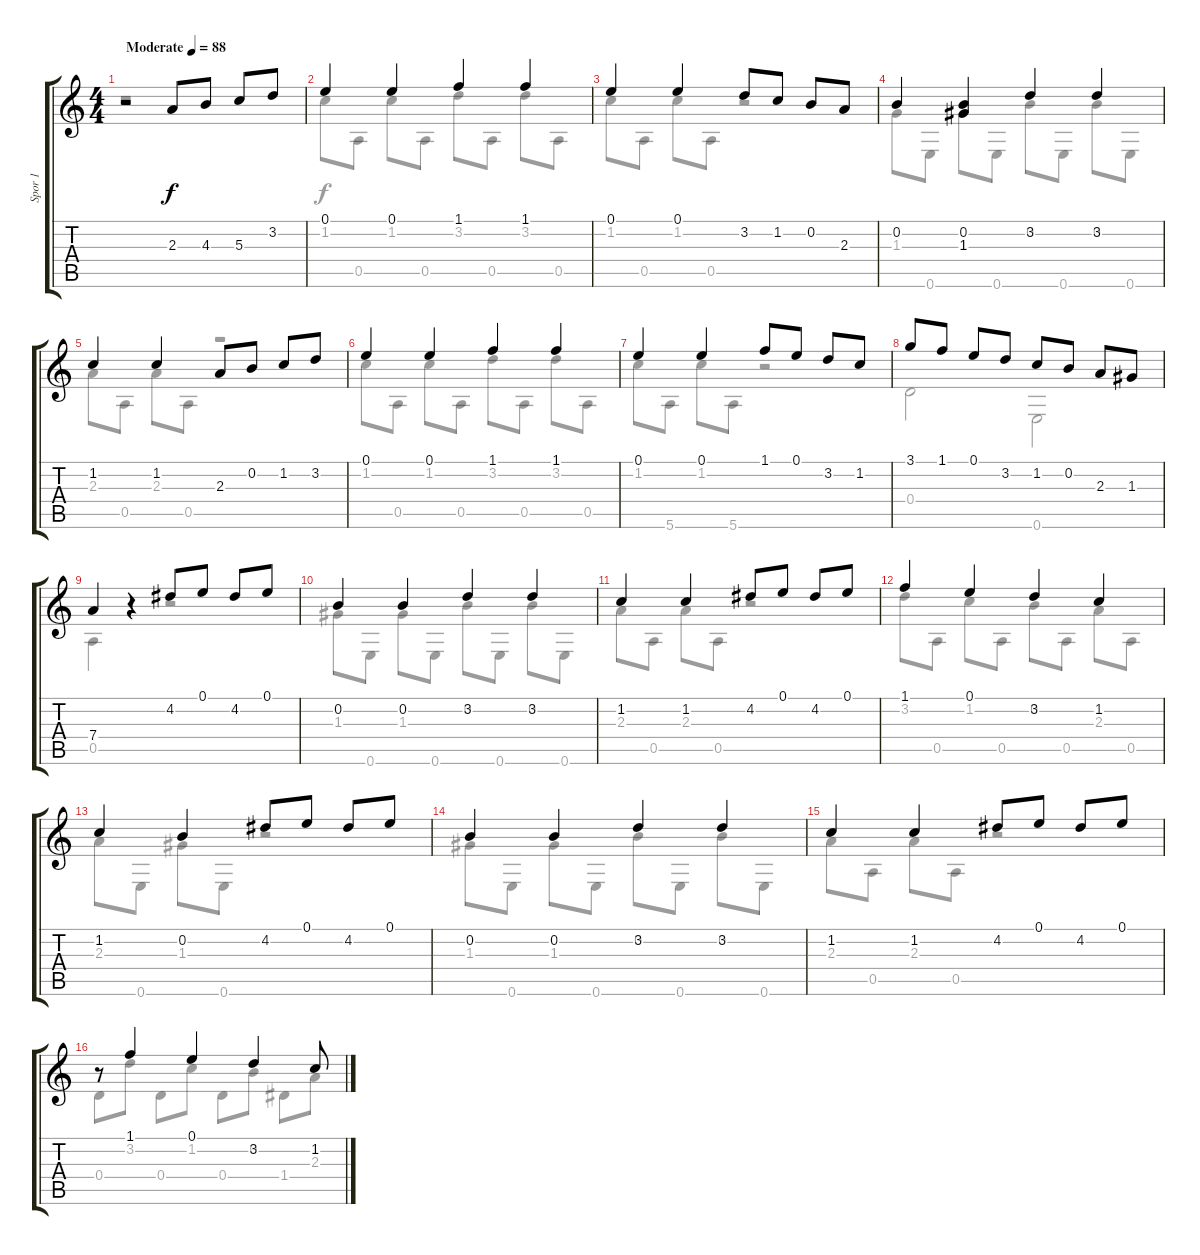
\track ("Spor 1" "Spor 1") {instrument acousticguitarnylon}
\staff {score tabs}
\tuning (E4 B3 G3 D3 A2 E2) {hide}
\voice
\ts (4 4)
\tempo (88 "Moderate")
\clef g2
\ks c
r.2{dy f instrument acousticguitarnylon} 2.3.8 4.3.8 5.3.8 3.2.8 |
0.1.4 0.1.4 1.1.4 1.1.4 |
0.1.4 0.1.4 3.2.8 1.2.8 0.2.8 2.3.8 |
0.2.4 (0.2 1.3).4 3.2.4 3.2.4 |
1.2.4 1.2.4 2.3.8 0.2.8 1.2.8 3.2.8 |
0.1.4 0.1.4 1.1.4 1.1.4 |
0.1.4 0.1.4 1.1.8 0.1.8 3.2.8 1.2.8 |
3.1.8 1.1.8 0.1.8 3.2.8 1.2.8 0.2.8 2.3.8 1.3.8 |
7.4.4 r.4 4.2.8 0.1.8 4.2.8 0.1.8 |
0.2.4 0.2.4 3.2.4 3.2.4 |
1.2.4 1.2.4 4.2.8 0.1.8 4.2.8 0.1.8 |
1.1.4 0.1.4 3.2.4 1.2.4 |
1.2.4 0.2.4 4.2.8 0.1.8 4.2.8 0.1.8 |
0.2.4 0.2.4 3.2.4 3.2.4 |
1.2.4 1.2.4 4.2.8 0.1.8 4.2.8 0.1.8 |
r.8 1.1.4 0.1.4 3.2.4 1.2.8
\voice
\clef g2
\ottava regular
\simile none
\ks c
r.1{dy f} |
1.2.8 0.5.8 1.2.8 0.5.8 3.2.8 0.5.8 3.2.8 0.5.8 |
1.2.8 0.5.8 1.2.8 0.5.8 r.2 |
1.3.8 0.6.8 1.3.8 0.6.8 0.2.8 0.6.8 0.2.8 0.6.8 |
2.3.8 0.5.8 2.3.8 0.5.8 r.2 |
1.2.8 0.5.8 1.2.8 0.5.8 3.2.8 0.5.8 3.2.8 0.5.8 |
1.2.8 5.6.8 1.2.8 5.6.8 r.2 |
0.4.2 0.6.2 |
0.5.4 r.4 r.2 |
1.3.8 0.6.8 1.3.8 0.6.8 0.2.8 0.6.8 0.2.8 0.6.8 |
2.3.8 0.5.8 2.3.8 0.5.8 r.2 |
3.2.8 0.5.8 1.2.8 0.5.8 0.2.8 0.5.8 2.3.8 0.5.8 |
2.3.8 0.6.8 1.3.8 0.6.8 r.2 |
1.3.8 0.6.8 1.3.8 0.6.8 0.2.8 0.6.8 0.2.8 0.6.8 |
2.3.8 0.5.8 2.3.8 0.5.8 r.2 |
0.4.8 3.2.8 0.4.8 1.2.8 0.4.8 0.2.8 1.4.8 2.3.8
